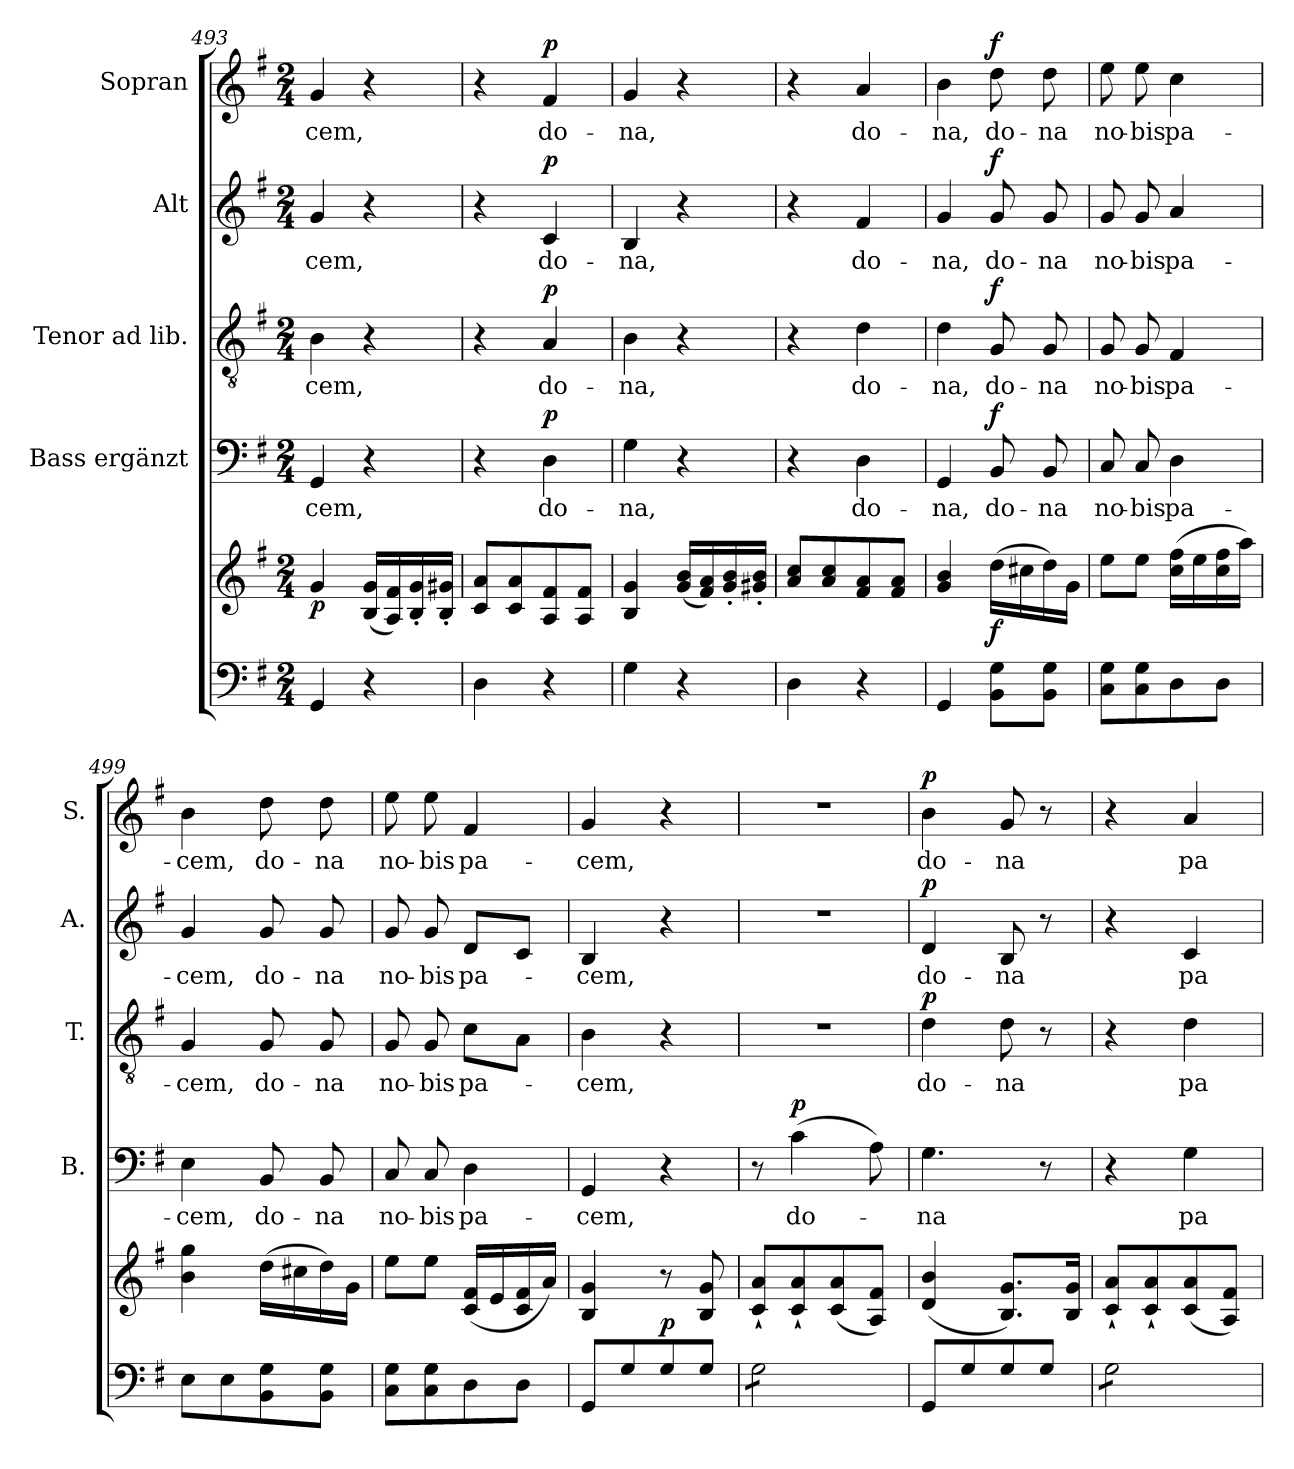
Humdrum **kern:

**kern	**kern	**dynam	**kern	**text	**dynam	**kern	**text	**dynam	**kern	**text	**dynam	**kern	**text	**dynam
*part5	*part5	*part5	*part4	*part4	*part4	*part3	*part3	*part3	*part2	*part2	*part2	*part1	*part1	*part1
*staff6	*staff5	*staff5/6	*staff4	*staff4	*staff4	*staff3	*staff3	*staff3	*staff2	*staff2	*staff2	*staff1	*staff1	*staff1
*	*	*	*I"Bass ergänzt	*	*	*I"Tenor ad lib.	*	*	*I"Alt	*	*	*I"Sopran	*	*
*	*	*	*I'B.	*	*	*I'T.	*	*	*I'A.	*	*	*I'S.	*	*
*clefF4	*clefG2	*	*clefF4	*	*	*clefGv2	*	*	*clefG2	*	*	*clefG2	*	*
*k[f#]	*k[f#]	*	*k[f#]	*	*	*k[f#]	*	*	*k[f#]	*	*	*k[f#]	*	*
*G:	*G:	*	*G:	*	*	*G:	*	*	*G:	*	*	*G:	*	*
*M2/4	*M2/4	*	*M2/4	*	*	*M2/4	*	*	*M2/4	*	*	*M2/4	*	*
=493	=493	=493	=493	=493	=493	=493	=493	=493	=493	=493	=493	=493	=493	=493
!	!	!LO:DY:b	!	!LO:LY:b	!	!	!LO:LY:b	!	!	!LO:LY:b	!	!	!LO:LY:b	!
4GG/	4g/	p	4GG/	-cem,	.	4B\	-cem,	.	4g/	-cem,	.	4g/	-cem,	.
4r	(<16B/ 16g/LL	.	4r	.	.	4r	.	.	4r	.	.	4r	.	.
.	16A/ 16f#/)	.	.	.	.	.	.	.	.	.	.	.	.	.
.	16B/'< 16g/'<	.	.	.	.	.	.	.	.	.	.	.	.	.
.	16B/'< 16g#X/'<JJ	.	.	.	.	.	.	.	.	.	.	.	.	.
!!LO:LB:g=z
=494	=494	=494	=494	=494	=494	=494	=494	=494	=494	=494	=494	=494	=494	=494
4D\	8c/ 8a/L	.	4r	.	.	4r	.	.	4r	.	.	4r	.	.
.	8c/ 8a/	.	.	.	.	.	.	.	.	.	.	.	.	.
!	!	!	!	!LO:LY:b	!LO:DY:a	!	!LO:LY:b	!LO:DY:a	!	!LO:LY:b	!LO:DY:a	!	!LO:LY:b	!LO:DY:a
4r	8A/ 8f#/	.	4D\	do-	p	4A/	do-	p	4c/	do-	p	4f#/	do-	p
.	8A/ 8f#/J	.	.	.	.	.	.	.	.	.	.	.	.	.
=495	=495	=495	=495	=495	=495	=495	=495	=495	=495	=495	=495	=495	=495	=495
!	!	!	!	!LO:LY:b	!	!	!LO:LY:b	!	!	!LO:LY:b	!	!	!LO:LY:b	!
4G\	4B/ 4g/	.	4G\	-na,	.	4B\	-na,	.	4B/	-na,	.	4g/	-na,	.
4r	(<16g/ 16b/LL	.	4r	.	.	4r	.	.	4r	.	.	4r	.	.
.	16f#/ 16a/)	.	.	.	.	.	.	.	.	.	.	.	.	.
.	16g/'< 16b/'<	.	.	.	.	.	.	.	.	.	.	.	.	.
.	16g#X/'< 16b/'<JJ	.	.	.	.	.	.	.	.	.	.	.	.	.
=496	=496	=496	=496	=496	=496	=496	=496	=496	=496	=496	=496	=496	=496	=496
4D\	8a/ 8cc/L	.	4r	.	.	4r	.	.	4r	.	.	4r	.	.
.	8a/ 8cc/	.	.	.	.	.	.	.	.	.	.	.	.	.
!	!	!	!	!LO:LY:b	!	!	!LO:LY:b	!	!	!LO:LY:b	!	!	!LO:LY:b	!
4r	8f#/ 8a/	.	4D\	do-	.	4d\	do-	.	4f#/	do-	.	4a/	do-	.
.	8f#/ 8a/J	.	.	.	.	.	.	.	.	.	.	.	.	.
=497	=497	=497	=497	=497	=497	=497	=497	=497	=497	=497	=497	=497	=497	=497
!	!	!	!	!LO:LY:b	!	!	!LO:LY:b	!	!	!LO:LY:b	!	!	!LO:LY:b	!
4GG/	4g/ 4b/	.	4GG/	-na,	.	4d\	-na,	.	4g/	-na,	.	4b\	-na,	.
!	!	!LO:DY:b	!	!LO:LY:b	!LO:DY:a	!	!LO:LY:b	!LO:DY:a	!	!LO:LY:b	!LO:DY:a	!	!LO:LY:b	!LO:DY:a
8BB\ 8G\L	(>16dd\LL	f	8BB/	do-	f	8G/	do-	f	8g/	do-	f	8dd\	do-	f
.	16cc#X\	.	.	.	.	.	.	.	.	.	.	.	.	.
!	!	!	!	!LO:LY:b	!	!	!LO:LY:b	!	!	!LO:LY:b	!	!	!LO:LY:b	!
8BB\ 8G\J	16dd\)	.	8BB/	-na	.	8G/	-na	.	8g/	-na	.	8dd\	-na	.
.	16g\JJ	.	.	.	.	.	.	.	.	.	.	.	.	.
=498	=498	=498	=498	=498	=498	=498	=498	=498	=498	=498	=498	=498	=498	=498
!	!	!	!	!LO:LY:b	!	!	!LO:LY:b	!	!	!LO:LY:b	!	!	!LO:LY:b	!
8C\ 8G\L	8ee\L	.	8C/	no-	.	8G/	no-	.	8g/	no-	.	8ee\	no-	.
!	!	!	!	!LO:LY:b	!	!	!LO:LY:b	!	!	!LO:LY:b	!	!	!LO:LY:b	!
8C\ 8G\	8ee\J	.	8C/	-bis	.	8G/	-bis	.	8g/	-bis	.	8ee\	-bis	.
!	!	!	!	!LO:LY:b	!	!	!LO:LY:b	!	!	!LO:LY:b	!	!	!LO:LY:b	!
8D\	(>16cc\ 16ff#\LL	.	4D\	pa-	.	4F#/	pa-	.	4a/	pa-	.	4cc\	pa-	.
.	16ee\	.	.	.	.	.	.	.	.	.	.	.	.	.
8D\J	16cc\ 16ff#\	.	.	.	.	.	.	.	.	.	.	.	.	.
.	16aa\JJ)	.	.	.	.	.	.	.	.	.	.	.	.	.
=499	=499	=499	=499	=499	=499	=499	=499	=499	=499	=499	=499	=499	=499	=499
!	!	!	!	!LO:LY:b	!	!	!LO:LY:b	!	!	!LO:LY:b	!	!	!LO:LY:b	!
8E\L	4b\ 4gg\	.	4E\	-cem,	.	4G/	-cem,	.	4g/	-cem,	.	4b\	-cem,	.
8E\	.	.	.	.	.	.	.	.	.	.	.	.	.	.
!	!	!	!	!LO:LY:b	!	!	!LO:LY:b	!	!	!LO:LY:b	!	!	!LO:LY:b	!
8BB\ 8G\	(>16dd\LL	.	8BB/	do-	.	8G/	do-	.	8g/	do-	.	8dd\	do-	.
.	16cc#X\	.	.	.	.	.	.	.	.	.	.	.	.	.
!	!	!	!	!LO:LY:b	!	!	!LO:LY:b	!	!	!LO:LY:b	!	!	!LO:LY:b	!
8BB\ 8G\J	16dd\)	.	8BB/	-na	.	8G/	-na	.	8g/	-na	.	8dd\	-na	.
.	16g\JJ	.	.	.	.	.	.	.	.	.	.	.	.	.
!!LO:PB:g=z
=500	=500	=500	=500	=500	=500	=500	=500	=500	=500	=500	=500	=500	=500	=500
!	!	!	!	!LO:LY:b	!	!	!LO:LY:b	!	!	!LO:LY:b	!	!	!LO:LY:b	!
8C\ 8G\L	8ee\L	.	8C/	no-	.	8G/	no-	.	8g/	no-	.	8ee\	no-	.
!	!	!	!	!LO:LY:b	!	!	!LO:LY:b	!	!	!LO:LY:b	!	!	!LO:LY:b	!
8C\ 8G\	8ee\J	.	8C/	-bis	.	8G/	-bis	.	8g/	-bis	.	8ee\	-bis	.
!	!	!	!	!LO:LY:b	!	!	!LO:LY:b	!	!	!LO:LY:b	!	!	!LO:LY:b	!
8D\	(<16c/ 16f#/LL	.	4D\	pa-	.	8c\L	pa-	.	8d/L	pa-	.	4f#/	pa-	.
.	16e/	.	.	.	.	.	.	.	.	.	.	.	.	.
8D\J	16c/ 16f#/	.	.	.	.	8A\J	.	.	8c/J	.	.	.	.	.
.	16a/JJ)	.	.	.	.	.	.	.	.	.	.	.	.	.
=501	=501	=501	=501	=501	=501	=501	=501	=501	=501	=501	=501	=501	=501	=501
!	!	!	!	!LO:LY:b	!	!	!LO:LY:b	!	!	!LO:LY:b	!	!	!LO:LY:b	!
8GG/L	4B/ 4g/	.	4GG/	-cem,	.	4B\	-cem,	.	4B/	-cem,	.	4g/	-cem,	.
8G/	.	.	.	.	.	.	.	.	.	.	.	.	.	.
!	!	!LO:DY:a=2	!	!	!	!	!	!	!	!	!	!	!	!
8G/	8r	p	4r	.	.	4r	.	.	4r	.	.	4r	.	.
8G/J	8B/ 8g/	.	.	.	.	.	.	.	.	.	.	.	.	.
=502	=502	=502	=502	=502	=502	=502	=502	=502	=502	=502	=502	=502	=502	=502
*tremolo	*	*	*	*	*	*	*	*	*	*	*	*	*	*
8G\L	8c/`< 8a/`<L	.	8r	.	.	2r	.	.	2r	.	.	2r	.	.
!	!	!	!	!LO:LY:b	!LO:DY:a	!	!	!	!	!	!	!	!	!
8G\	8c/`< 8a/`<	.	(>4c\	do-	p	.	.	.	.	.	.	.	.	.
8G\	(<8c/ 8a/	.	.	.	.	.	.	.	.	.	.	.	.	.
8G\J	8A/ 8f#/J)	.	8A\)	.	.	.	.	.	.	.	.	.	.	.
*Xtremolo	*	*	*	*	*	*	*	*	*	*	*	*	*	*
=503	=503	=503	=503	=503	=503	=503	=503	=503	=503	=503	=503	=503	=503	=503
!	!	!	!	!LO:LY:b	!	!	!LO:LY:b	!LO:DY:a	!	!LO:LY:b	!LO:DY:a	!	!LO:LY:b	!LO:DY:a
8GG/L	(<4d/ 4b/	.	4.G\	-na	.	4d\	do-	p	4d/	do-	p	4b\	do-	p
8G/	.	.	.	.	.	.	.	.	.	.	.	.	.	.
!	!	!	!	!	!	!	!LO:LY:b	!	!	!LO:LY:b	!	!	!LO:LY:b	!
8G/	8.B/ 8.g/L)	.	.	.	.	8d\	-na	.	8B/	-na	.	8g/	-na	.
8G/J	.	.	8r	.	.	8r	.	.	8r	.	.	8r	.	.
.	16B/ 16g/Jk	.	.	.	.	.	.	.	.	.	.	.	.	.
=504	=504	=504	=504	=504	=504	=504	=504	=504	=504	=504	=504	=504	=504	=504
*tremolo	*	*	*	*	*	*	*	*	*	*	*	*	*	*
8G\L	8c/`< 8a/`<L	.	4r	.	.	4r	.	.	4r	.	.	4r	.	.
8G\	8c/`< 8a/`<	.	.	.	.	.	.	.	.	.	.	.	.	.
!	!	!	!	!LO:LY:b	!	!	!LO:LY:b	!	!	!LO:LY:b	!	!	!LO:LY:b	!
8G\	(<8c/ 8a/	.	4G\	pa-	.	4d\	pa-	.	4c/	pa-	.	4a/	pa-	.
8G\J	8A/ 8f#/J)	.	.	.	.	.	.	.	.	.	.	.	.	.
*Xtremolo	*	*	*	*	*	*	*	*	*	*	*	*	*	*
=	=	=	=	=	=	=	=	=	=	=	=	=	=	=
*-	*-	*-	*-	*-	*-	*-	*-	*-	*-	*-	*-	*-	*-	*-
